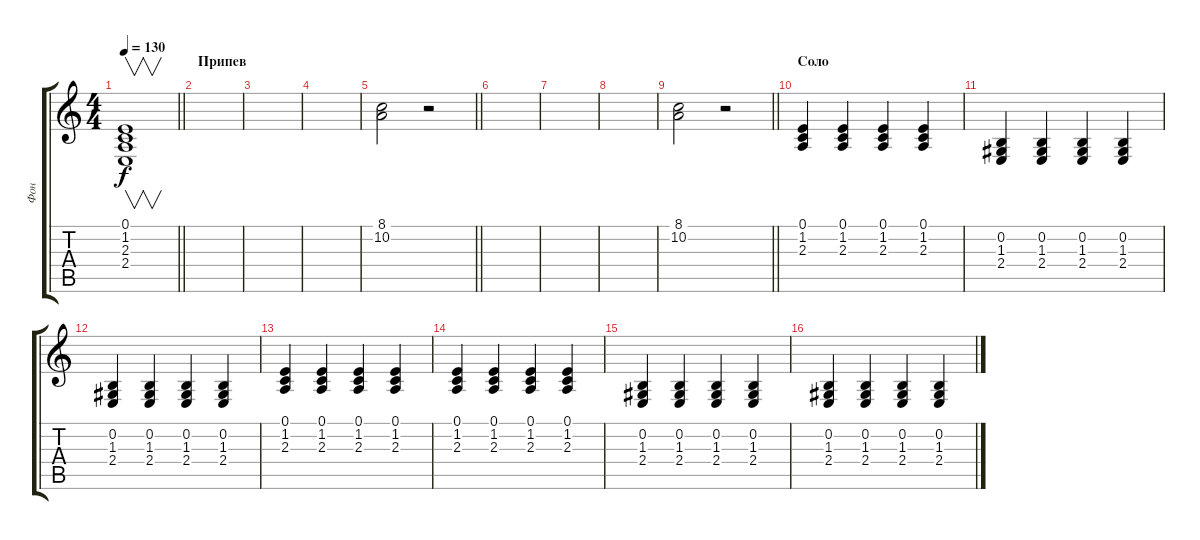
\track ("Фон" "Фон") {instrument musicbox}
\staff {score tabs}
\tuning (E4 B3 G3 D3 A2 E2) {hide}
\ts (4 4)
\tempo 130
\clef g2
\barLineRight lightlight
\ks c
(0.1 1.2 2.3 2.4{t}).1{v dy f} |
\section ("" "Припев")
|
|
|
\barLineRight lightlight
(8.1 10.2).2 r.2 |
|
|
|
\barLineRight lightlight
(8.1 10.2).2 r.2 |
\section ("" "Соло")
(0.1 1.2 2.3).4 (0.1 1.2 2.3).4 (0.1 1.2 2.3).4 (0.1 1.2 2.3).4 |
(0.2 1.3 2.4).4 (0.2 1.3 2.4).4 (0.2 1.3 2.4).4 (0.2 1.3 2.4).4 |
(0.2 1.3 2.4).4 (0.2 1.3 2.4).4 (0.2 1.3 2.4).4 (0.2 1.3 2.4).4 |
(0.1 1.2 2.3).4 (0.1 1.2 2.3).4 (0.1 1.2 2.3).4 (0.1 1.2 2.3).4 |
(0.1 1.2 2.3).4 (0.1 1.2 2.3).4 (0.1 1.2 2.3).4 (0.1 1.2 2.3).4 |
(0.2 1.3 2.4).4 (0.2 1.3 2.4).4 (0.2 1.3 2.4).4 (0.2 1.3 2.4).4 |
(0.2 1.3 2.4).4 (0.2 1.3 2.4).4 (0.2 1.3 2.4).4 (0.2 1.3 2.4).4
